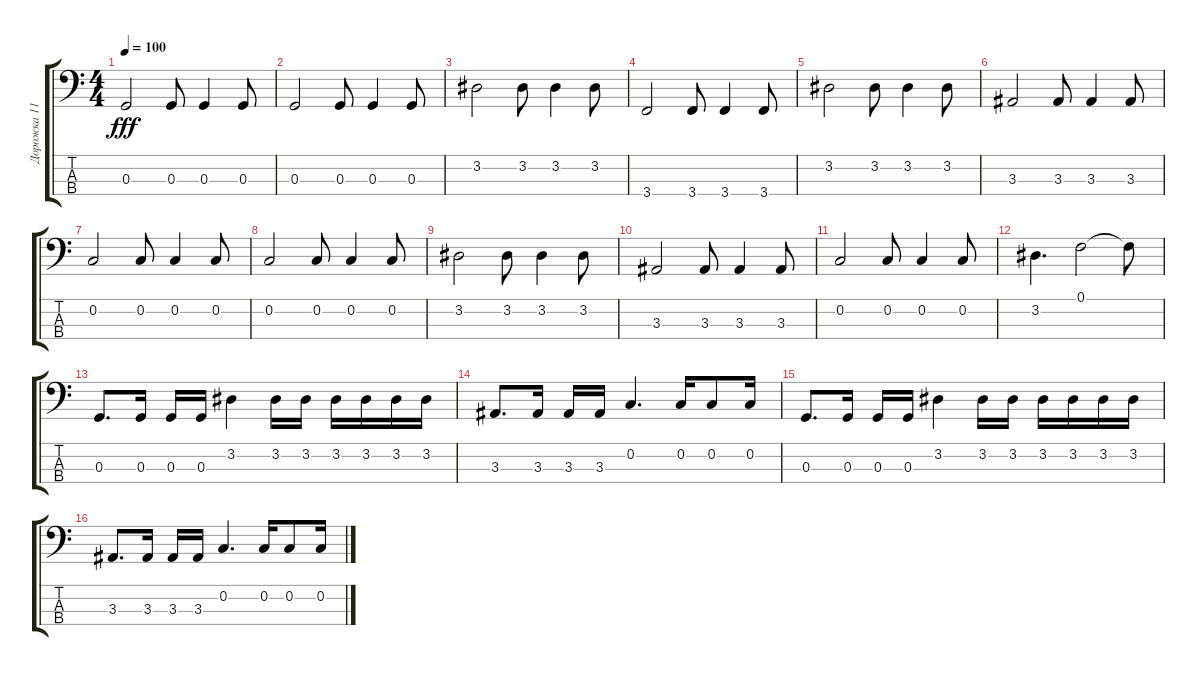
\track ("Дорожка 11" "Дорожка 11") {instrument slapbass1}
\staff {score tabs}
\tuning (F2 C2 G1 D1) {hide}
\ts (4 4)
\tempo 100
\clef f4
\ks c
0.3.2{dy fff} 0.3.8 0.3.4 0.3.8 |
0.3.2 0.3.8 0.3.4 0.3.8 |
3.2.2 3.2.8 3.2.4 3.2.8 |
3.4.2 3.4.8 3.4.4 3.4.8 |
3.2.2 3.2.8 3.2.4 3.2.8 |
3.3.2 3.3.8 3.3.4 3.3.8 |
0.2.2 0.2.8 0.2.4 0.2.8 |
0.2.2 0.2.8 0.2.4 0.2.8 |
3.2.2 3.2.8 3.2.4 3.2.8 |
3.3.2 3.3.8 3.3.4 3.3.8 |
0.2.2 0.2.8 0.2.4 0.2.8 |
3.2.4{d} 0.1.2 0.1{t}.8 |
0.3.8{d} 0.3.16 0.3.16 0.3.16 3.2.4 3.2.16 3.2.16 3.2.16 3.2.16 3.2.16 3.2.16 |
3.3.8{d} 3.3.16 3.3.16 3.3.16 0.2.4{d} 0.2.16 0.2.8 0.2.16 |
0.3.8{d} 0.3.16 0.3.16 0.3.16 3.2.4 3.2.16 3.2.16 3.2.16 3.2.16 3.2.16 3.2.16 |
3.3.8{d} 3.3.16 3.3.16 3.3.16 0.2.4{d} 0.2.16 0.2.8 0.2.16
